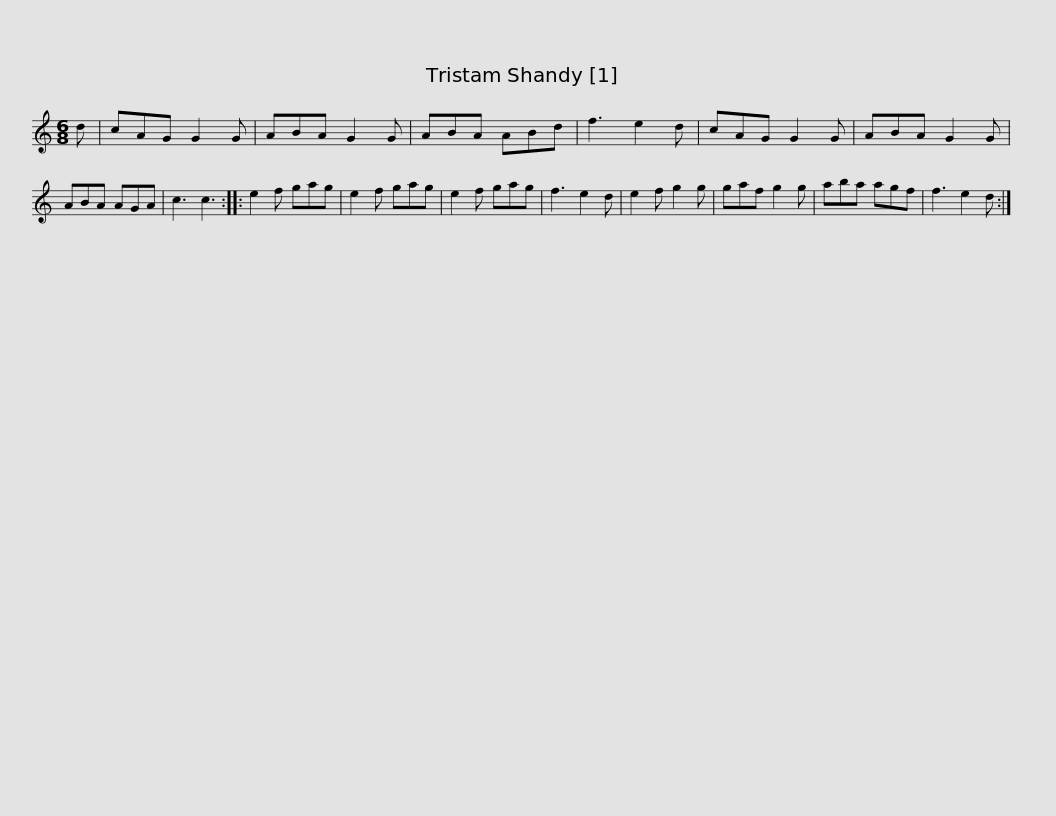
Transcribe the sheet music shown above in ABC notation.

X:1
L:1/8
M:6/8
I:linebreak $
K:C
V:1 treble
V:1
 d | cAG G2 G | ABA G2 G | ABA ABd | f3 e2 d | %5
 cAG G2 G | ABA G2 G | ABA AGA | c3 c3 ::$ e2 f gag | %10
 e2 f gag | e2 f gag | f3 e2 d | e2 f g2 g | gaf g2 g | %15
 aba agf | f3 e2 d :| %17
